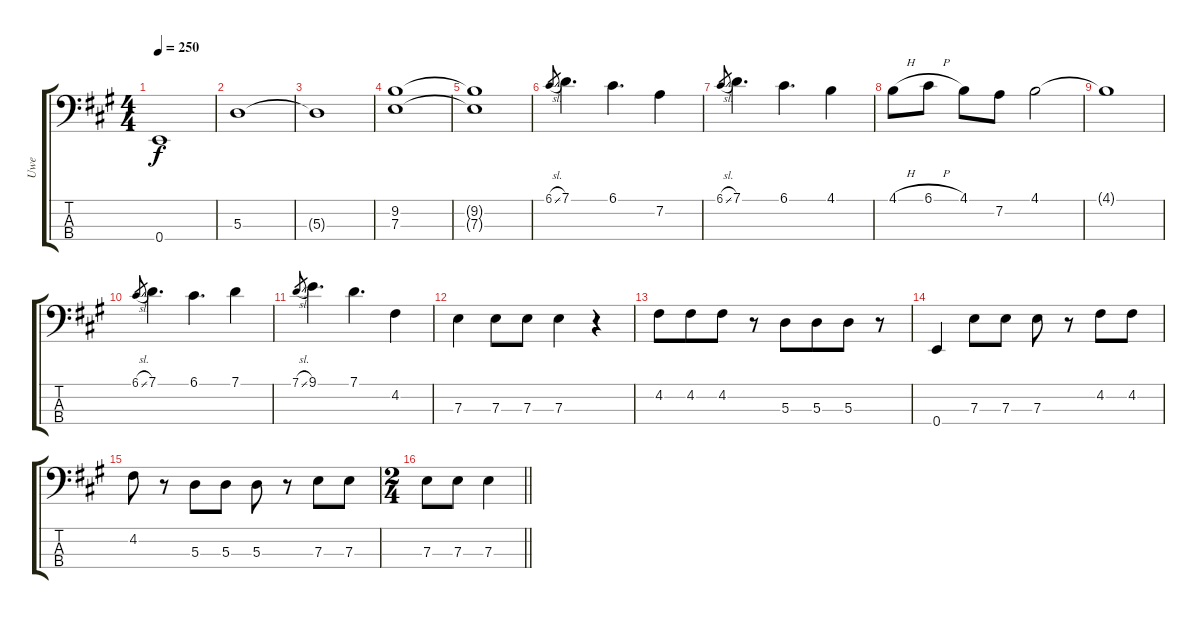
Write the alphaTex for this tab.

\track ("Uwe" "Uwe") {instrument electricbasspick}
\staff {score tabs}
\tuning (G2 D2 A1 E1) {hide}
\ts (4 4)
\tempo 250
\clef f4
\ks a
0.4{t}.1{dy f} |
5.3.1 |
5.3{t}.1 |
(9.2 7.3).1 |
(9.2{t} 7.3{t}).1 |
6.1{sl}.8{gr} 7.1.4{d} 6.1.4{d} 7.2.4 |
6.1{sl}.8{gr} 7.1.4{d} 6.1.4{d} 4.1.4 |
4.1{h}.8 6.1{h}.8 4.1.8 7.2.8 4.1.2 |
4.1{t}.1 |
6.1{sl}.8{gr} 7.1.4{d} 6.1.4{d} 7.1.4 |
7.1{sl}.8{gr} 9.1.4{d} 7.1.4{d} 4.2.4 |
7.3.4 7.3.8 7.3.8 7.3.4 r.4 |
4.2.8 4.2.8{beam merge} 4.2.8 r.8 5.3.8 5.3.8{beam merge} 5.3.8 r.8 |
0.4.4 7.3.8 7.3.8 7.3.8 r.8 4.2.8 4.2.8 |
4.2.8 r.8 5.3.8 5.3.8 5.3.8 r.8 7.3.8 7.3.8 |
\ts (2 4)
\barLineRight lightlight
7.3.8 7.3.8 7.3.4
